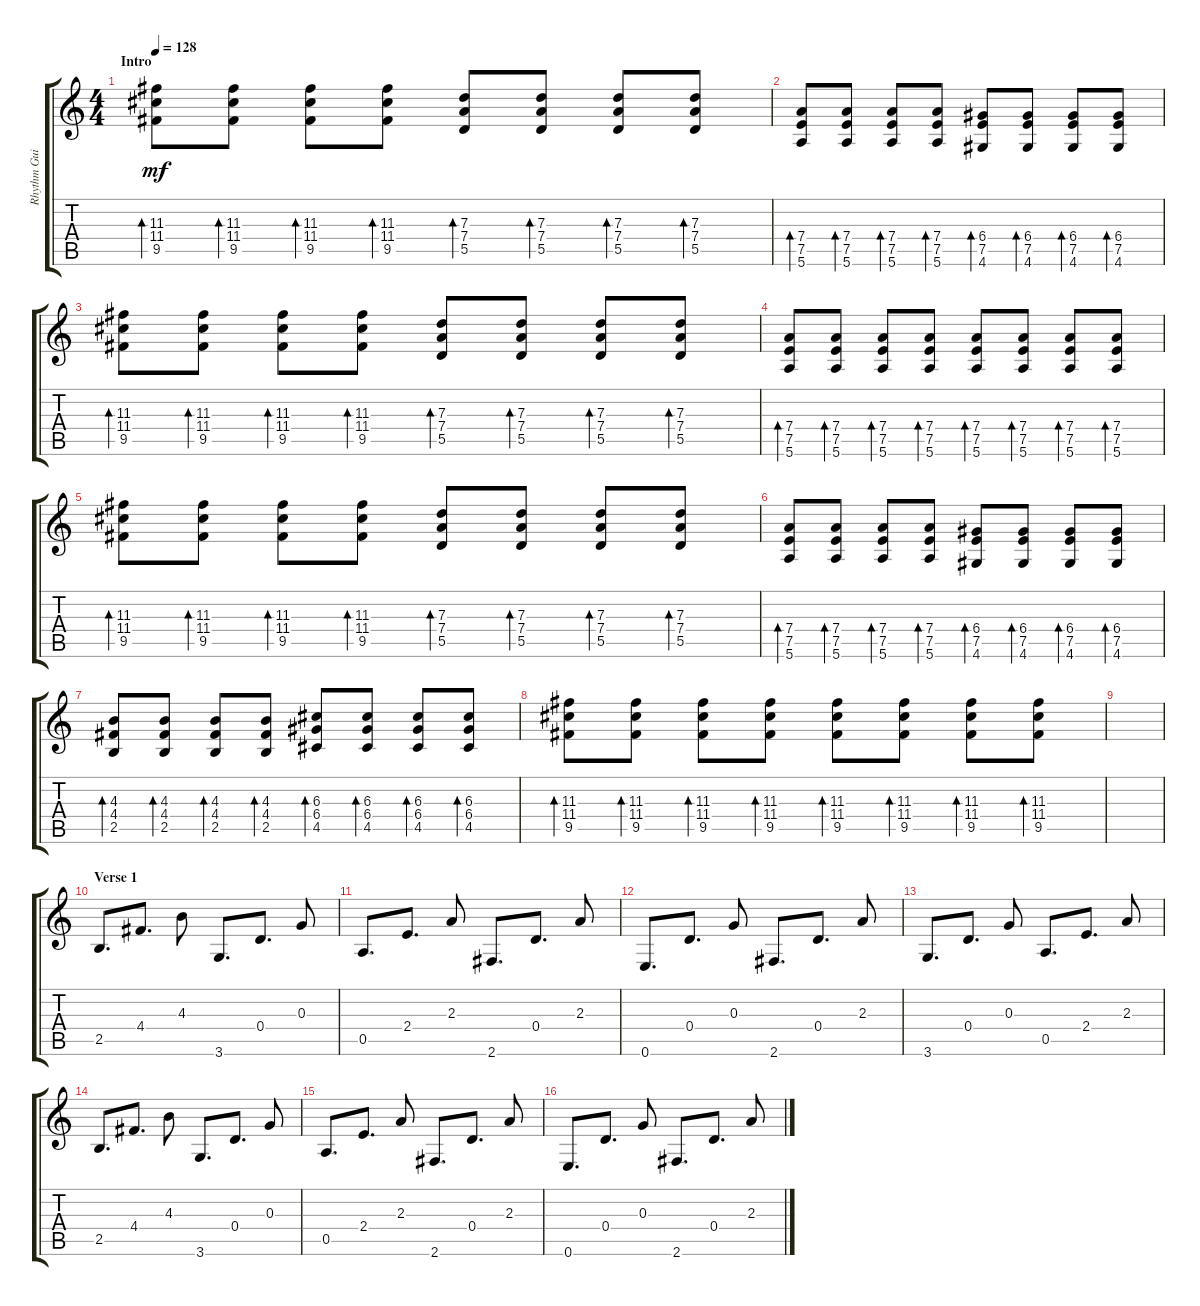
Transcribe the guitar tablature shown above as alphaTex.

\track ("Rhythm Guitar" "Rhythm Gui") {instrument distortionguitar}
\staff {score tabs}
\tuning (E4 B3 G3 D3 A2 E2) {hide}
\ts (4 4)
\section ("" "Intro")
\tempo 128
\clef g2
\ks c
(11.3 11.4 9.5).8{bd 30 dy mf instrument distortionguitar} (11.3 11.4 9.5).8{bd 30} (11.3 11.4 9.5).8{bd 30} (11.3 11.4 9.5).8{bd 30} (7.3 7.4 5.5).8{bd 30} (7.3 7.4 5.5).8{bd 30} (7.3 7.4 5.5).8{bd 30} (7.3 7.4 5.5).8{bd 30} |
(7.4 7.5 5.6).8{bd 30} (7.4 7.5 5.6).8{bd 30} (7.4 7.5 5.6).8{bd 30} (7.4 7.5 5.6).8{bd 30} (6.4 7.5 4.6).8{bd 30} (6.4 7.5 4.6).8{bd 30} (6.4 7.5 4.6).8{bd 30} (6.4 7.5 4.6).8{bd 30} |
(11.3 11.4 9.5).8{bd 30} (11.3 11.4 9.5).8{bd 30} (11.3 11.4 9.5).8{bd 30} (11.3 11.4 9.5).8{bd 30} (7.3 7.4 5.5).8{bd 30} (7.3 7.4 5.5).8{bd 30} (7.3 7.4 5.5).8{bd 30} (7.3 7.4 5.5).8{bd 30} |
(7.4 7.5 5.6).8{bd 30} (7.4 7.5 5.6).8{bd 30} (7.4 7.5 5.6).8{bd 30} (7.4 7.5 5.6).8{bd 30} (7.4 7.5 5.6).8{bd 30} (7.4 7.5 5.6).8{bd 30} (7.4 7.5 5.6).8{bd 30} (7.4 7.5 5.6).8{bd 30} |
(11.3 11.4 9.5).8{bd 30} (11.3 11.4 9.5).8{bd 30} (11.3 11.4 9.5).8{bd 30} (11.3 11.4 9.5).8{bd 30} (7.3 7.4 5.5).8{bd 30} (7.3 7.4 5.5).8{bd 30} (7.3 7.4 5.5).8{bd 30} (7.3 7.4 5.5).8{bd 30} |
(7.4 7.5 5.6).8{bd 30} (7.4 7.5 5.6).8{bd 30} (7.4 7.5 5.6).8{bd 30} (7.4 7.5 5.6).8{bd 30} (6.4 7.5 4.6).8{bd 30} (6.4 7.5 4.6).8{bd 30} (6.4 7.5 4.6).8{bd 30} (6.4 7.5 4.6).8{bd 30} |
(4.3 4.4 2.5).8{bd 30} (4.3 4.4 2.5).8{bd 30} (4.3 4.4 2.5).8{bd 30} (4.3 4.4 2.5).8{bd 30} (6.3 6.4 4.5).8{bd 30} (6.3 6.4 4.5).8{bd 30} (6.3 6.4 4.5).8{bd 30} (6.3 6.4 4.5).8{bd 30} |
(11.3 11.4 9.5).8{bd 30} (11.3 11.4 9.5).8{bd 30} (11.3 11.4 9.5).8{bd 30} (11.3 11.4 9.5).8{bd 30} (11.3 11.4 9.5).8{bd 30} (11.3 11.4 9.5).8{bd 30} (11.3 11.4 9.5).8{bd 30} (11.3 11.4 9.5).8{bd 30} |
|
\section ("" "Verse 1")
2.5.8{d} 4.4.8{d} 4.3.8 3.6.8{d} 0.4.8{d} 0.3.8 |
0.5.8{d} 2.4.8{d} 2.3.8 2.6.8{d} 0.4.8{d} 2.3.8 |
0.6.8{d} 0.4.8{d} 0.3.8 2.6.8{d} 0.4.8{d} 2.3.8 |
3.6.8{d} 0.4.8{d} 0.3.8 0.5.8{d} 2.4.8{d} 2.3.8 |
2.5.8{d} 4.4.8{d} 4.3.8 3.6.8{d} 0.4.8{d} 0.3.8 |
0.5.8{d} 2.4.8{d} 2.3.8 2.6.8{d} 0.4.8{d} 2.3.8 |
0.6.8{d} 0.4.8{d} 0.3.8 2.6.8{d} 0.4.8{d} 2.3.8
